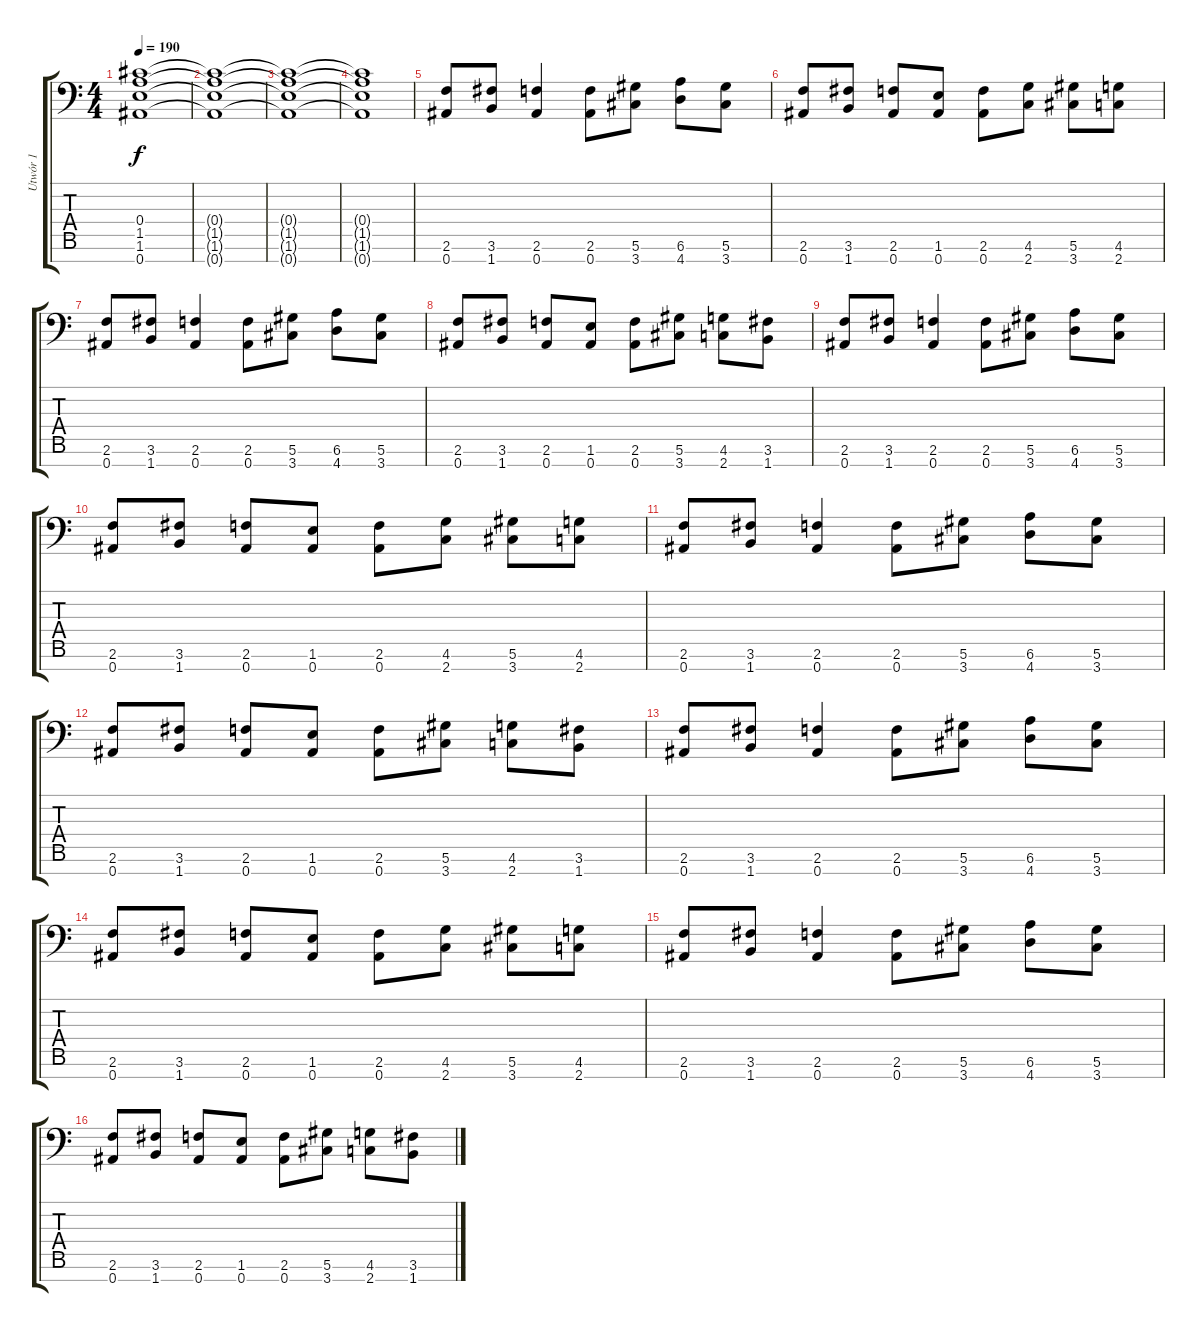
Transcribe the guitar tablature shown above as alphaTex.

\track ("Utwór 1" "Utwór 1") {instrument distortionguitar}
\staff {score tabs}
\tuning (Eb4 Bb3 Gb3 Db3 Ab2 Eb2 Bb1) {hide}
\ts (4 4)
\tempo 190
\clef f4
\ks c
(0.4{t} 1.5{t} 1.6{t} 0.7{t}).1{dy f} |
(0.4{t} 1.5{t} 1.6{t} 0.7{t}).1 |
(0.4{t} 1.5{t} 1.6{t} 0.7{t}).1 |
(0.4{t} 1.5{t} 1.6{t} 0.7{t}).1 |
(2.6 0.7).8 (3.6 1.7).8 (2.6 0.7).4 (2.6 0.7).8 (5.6 3.7).8 (6.6 4.7).8 (5.6 3.7).8 |
(2.6 0.7).8 (3.6 1.7).8 (2.6 0.7).8 (1.6 0.7).8 (2.6 0.7).8 (4.6 2.7).8 (5.6 3.7).8 (4.6 2.7).8 |
(2.6 0.7).8 (3.6 1.7).8 (2.6 0.7).4 (2.6 0.7).8 (5.6 3.7).8 (6.6 4.7).8 (5.6 3.7).8 |
(2.6 0.7).8 (3.6 1.7).8 (2.6 0.7).8 (1.6 0.7).8 (2.6 0.7).8 (5.6 3.7).8 (4.6 2.7).8 (3.6 1.7).8 |
(2.6 0.7).8 (3.6 1.7).8 (2.6 0.7).4 (2.6 0.7).8 (5.6 3.7).8 (6.6 4.7).8 (5.6 3.7).8 |
(2.6 0.7).8 (3.6 1.7).8 (2.6 0.7).8 (1.6 0.7).8 (2.6 0.7).8 (4.6 2.7).8 (5.6 3.7).8 (4.6 2.7).8 |
(2.6 0.7).8 (3.6 1.7).8 (2.6 0.7).4 (2.6 0.7).8 (5.6 3.7).8 (6.6 4.7).8 (5.6 3.7).8 |
(2.6 0.7).8 (3.6 1.7).8 (2.6 0.7).8 (1.6 0.7).8 (2.6 0.7).8 (5.6 3.7).8 (4.6 2.7).8 (3.6 1.7).8 |
(2.6 0.7).8 (3.6 1.7).8 (2.6 0.7).4 (2.6 0.7).8 (5.6 3.7).8 (6.6 4.7).8 (5.6 3.7).8 |
(2.6 0.7).8 (3.6 1.7).8 (2.6 0.7).8 (1.6 0.7).8 (2.6 0.7).8 (4.6 2.7).8 (5.6 3.7).8 (4.6 2.7).8 |
(2.6 0.7).8 (3.6 1.7).8 (2.6 0.7).4 (2.6 0.7).8 (5.6 3.7).8 (6.6 4.7).8 (5.6 3.7).8 |
(2.6 0.7).8 (3.6 1.7).8 (2.6 0.7).8 (1.6 0.7).8 (2.6 0.7).8 (5.6 3.7).8 (4.6 2.7).8 (3.6 1.7).8
